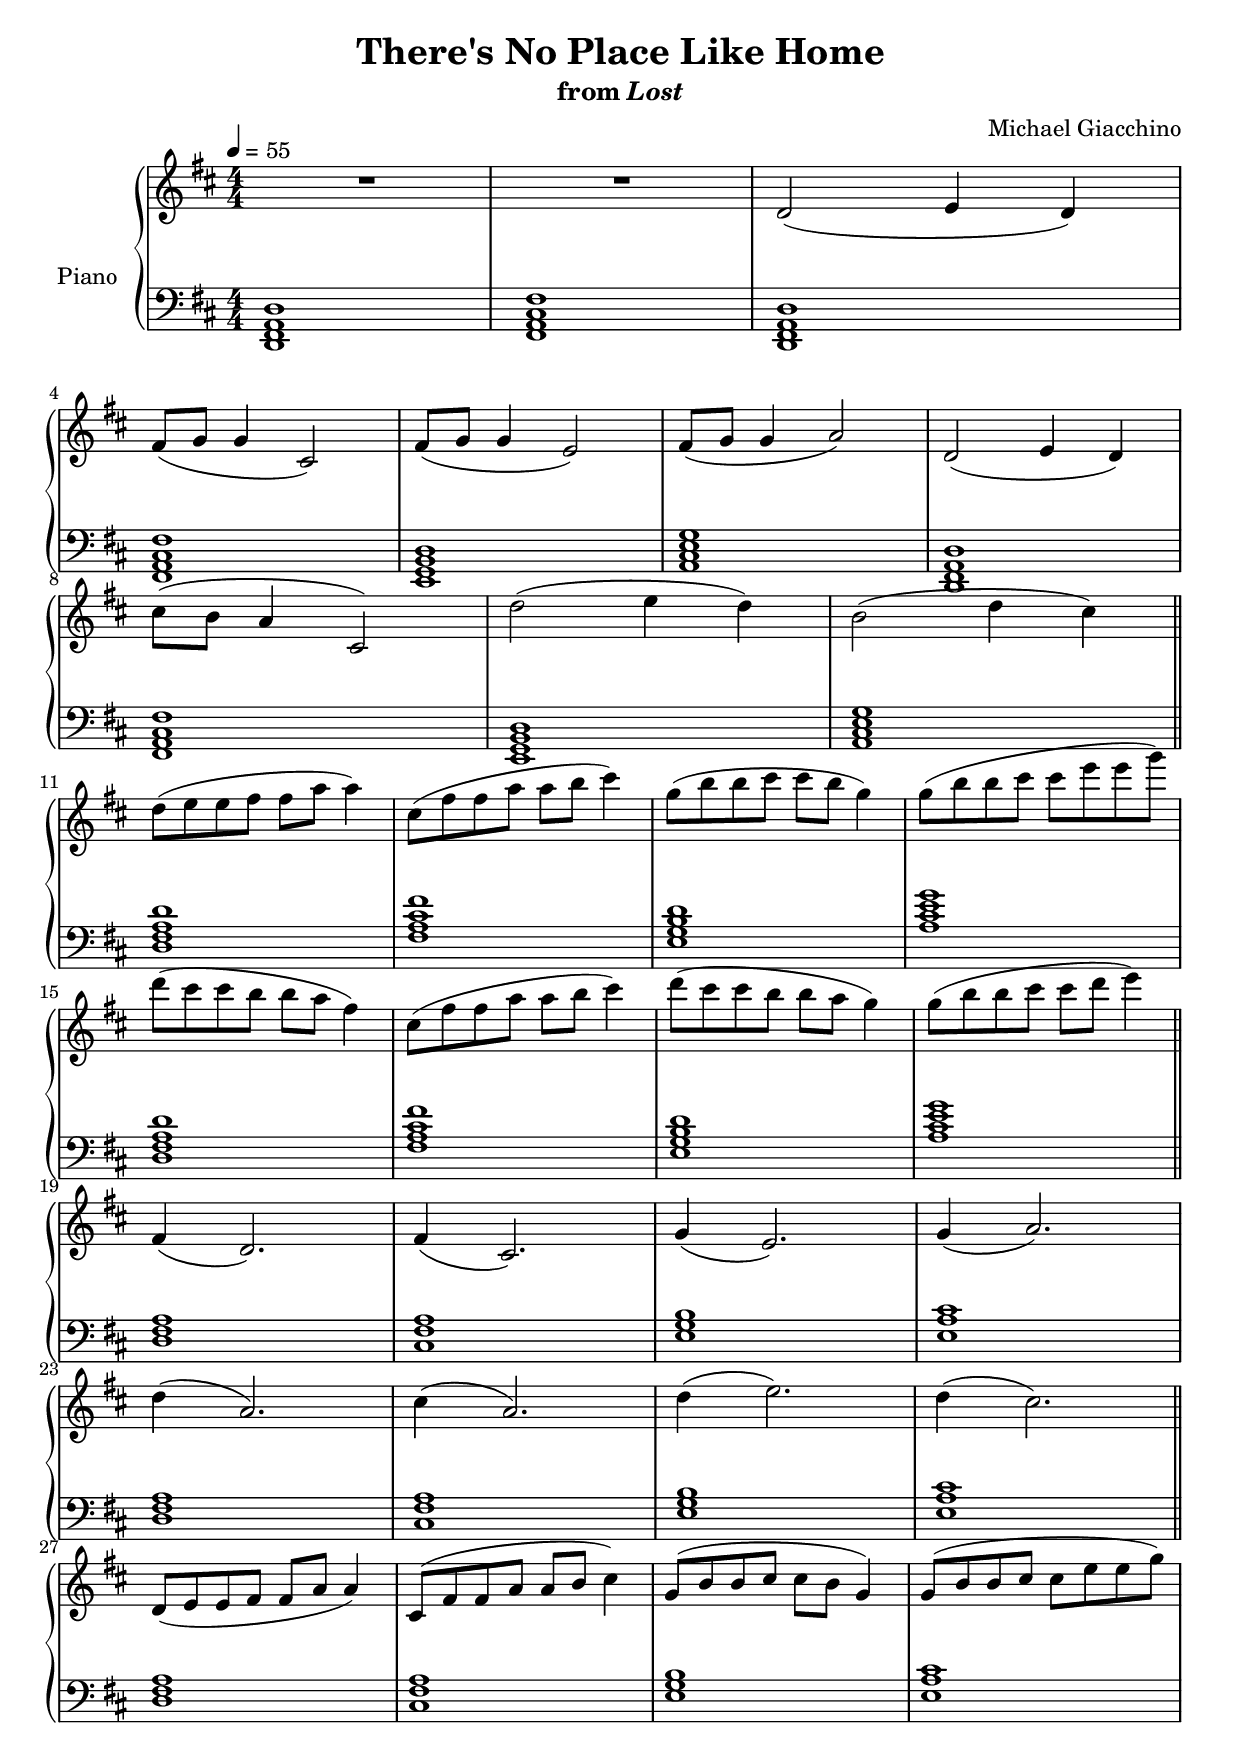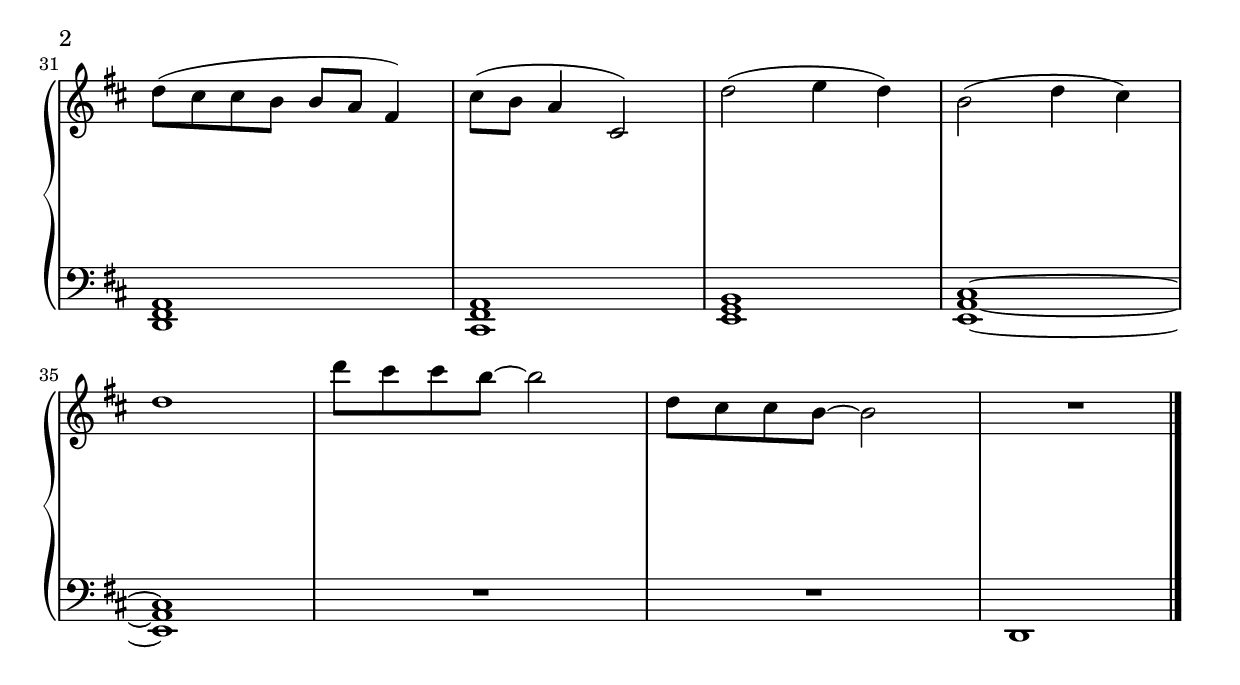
\version "2.12.2"

\header {
  title = "There's No Place Like Home"
  subtitle = \markup { "from" \italic "Lost" }
  composer = "Michael Giacchino"
}

global = {
  \tempo 4 = 55
  \key d \major
  \time 4/4
  \numericTimeSignature
}

upper = \relative c' {
  \clef treble
  R1*2
  d2( e4 d)
  \break
  fis8( g g4 cis,2)
  fis8( g g4 e2)
  fis8( g g4 a2)
  d,2( e4 d)
  \break

  cis'8( b a4 cis,2)
  d'2( e4 d)
  b2( d4 cis)
  \bar "||"
  \break

  d8( e e fis fis a a4)
  cis,8( fis fis a a b cis4)
  g8( b b cis cis b g4)
  g8( b b cis cis e e g)
  \break

  d( cis cis b b a fis4)
  cis8( fis fis a a b cis4)
  d8( cis cis b b a g4)
  g8( b b cis cis d e4)
  \bar "||"
  \break

  fis,,4( d2.)
  fis4( cis2.)
  g'4( e2.)
  g4( a2.)
  \break

  d4( a2.)
  cis4( a2.)
  d4( e2.)
  d4( cis2.)
  \bar "||"
  \break

  d,8( e e fis fis a a4)
  cis,8( fis fis a a b cis4)
  g8( b b cis cis b g4)
  g8( b b cis cis e e g)
  \break

  d( cis cis b b a fis4)
  cis'8( b a4 cis,2)
  d'2( e4 d)
  b2( d4 cis)
  \break

  d1
  d'8 cis cis b~ b2
  d,8 cis cis b~ b2
  R1
  \bar "|."
}

triads = {
  <d fis a>
  <cis fis a>
  <e g b>
  <e a cis>
}

tetrads = {
  <d fis a d>
  <fis a cis fis>
  <e g b d>
  <a cis e g>
}

lower = \relative c, {
  \clef bass
  <d fis a d>1
  <fis a cis fis>

  \relative c, { \tetrads }
  \relative c, { \tetrads }
  \relative c { \tetrads }
  \relative c { \tetrads }
  \relative c { \triads }
  \relative c { \triads }
  \relative c { \triads }

  <d fis a>
  <cis fis a>
  <e g b>
  <e a cis>~

  <e a cis>
  R1*2
  d1
}

dynamics = {
  s1*10
  s8\mf\< s8*6 s8\!
  s1*6
  s8\> s8*6 s8\!
  s1*8
  s8\mf\< s8*6 s8\!
  s1*4
  s8\> s8 s4 s2\!
  s1*3
  s1\p
}

pedal = {
}

\score {
  \new PianoStaff = "PianoStaff_pf" <<
    \set PianoStaff.instrumentName = #"Piano"
    \new Staff = "Staff_pfUpper" << \global \upper >>
    \new Dynamics = "Dynamics_pf" \dynamics
    \new Staff = "Staff_pfLower" << \global \lower >>
    \new Dynamics = "pedal" \pedal
  >>

  \layout {
    % define Dynamics context
    \context {
      \type "Engraver_group"
      \name Dynamics
      \alias Voice
      \consists "Output_property_engraver"
      \consists "Piano_pedal_engraver"
      \consists "Script_engraver"
      \consists "New_dynamic_engraver"
      \consists "Dynamic_align_engraver"
      \consists "Text_engraver"
      \consists "Skip_event_swallow_translator"
      \consists "Axis_group_engraver"

      % keep spanners and text in the middle
      \override DynamicLineSpanner #'Y-offset = #0
      \override TextScript #'Y-offset = #-0.5

      \override TextScript #'font-shape = #'italic
      \override VerticalAxisGroup #'minimum-Y-extent = #'(-1 . 1)
      \override DynamicText #'extra-spacing-width = #'(0 . 0)

      % XXX: this seems to have no effect, so hairpins are still not
      % padded enough
      \override Hairpin #'bound-padding = #2.0
    }
    % modify PianoStaff context to accept Dynamics context
    \context {
      \PianoStaff
      \accepts Dynamics
    }
  }
}

\score {
  \unfoldRepeats {
    \new PianoStaff = "PianoStaff_pf" <<
      \new Staff = "Staff_pfUpper" << \global \upper \dynamics \pedal >>
      \new Staff = "Staff_pfLower" << \global \lower \dynamics \pedal >>
    >>
  }
  \midi {
    % the following is a workaround to prevent multiple voices from being
    % lumped into the same channel, which would inhibit overlapping notes
    \context {
      \Staff \remove "Staff_performer"
    }
    \context {
      \Voice \consists "Staff_performer"
    }
  }
}
